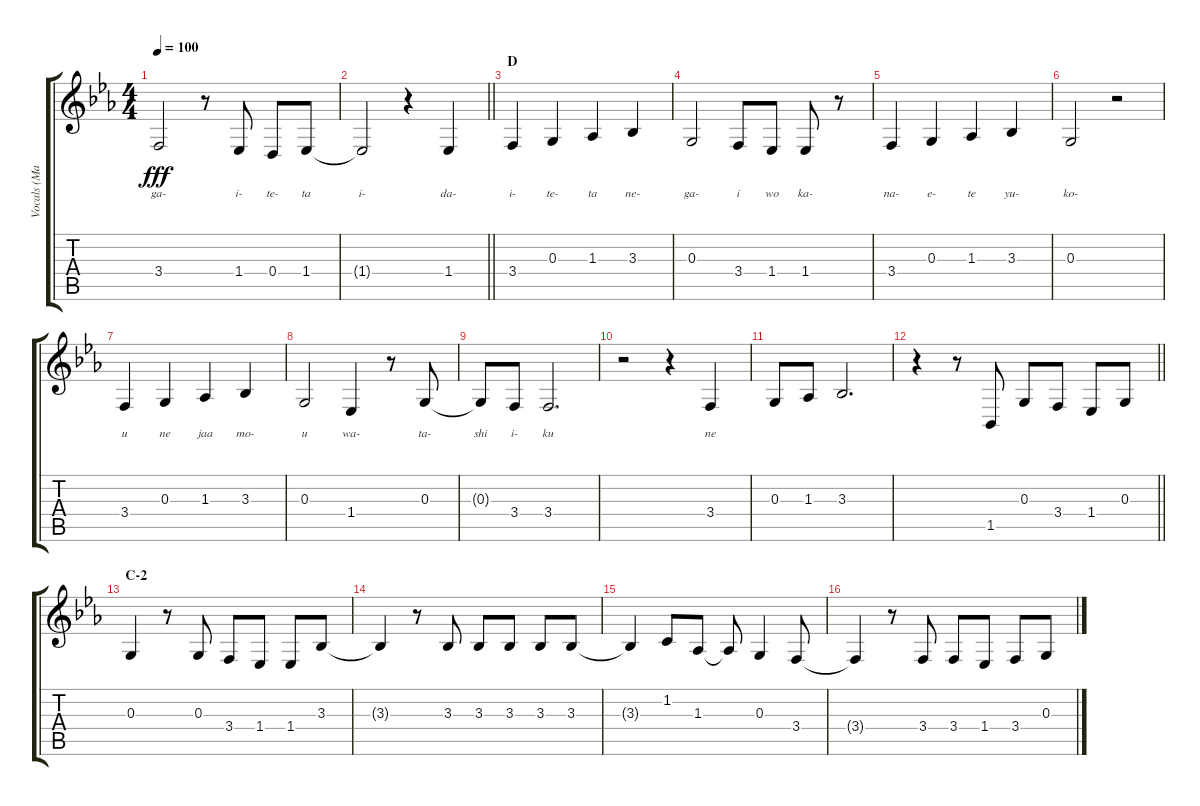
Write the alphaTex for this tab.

\track ("Vocals (Manabe Nodoka)" "Vocals (Ma") {instrument altosax}
\staff {score tabs}
\tuning (E4 B3 G3 D3 A2 E2) {hide}
\ts (4 4)
\tempo 100
\clef g2
\ks eb
3.4.2{lyrics (0 "ga-") lyrics (1 "") lyrics (2 "") lyrics (3 "") lyrics (4 "") dy fff} r.8 1.4.8{lyrics (0 "i-") lyrics (1 "") lyrics (2 "") lyrics (3 "") lyrics (4 "")} 0.4.8{lyrics (0 "te-") lyrics (1 "") lyrics (2 "") lyrics (3 "") lyrics (4 "")} 1.4.8{lyrics (0 "ta") lyrics (1 "") lyrics (2 "") lyrics (3 "") lyrics (4 "")} |
\barLineRight lightlight
1.4{t}.2{lyrics (0 "i-") lyrics (1 "") lyrics (2 "") lyrics (3 "") lyrics (4 "")} r.4 1.4.4{lyrics (0 "da-") lyrics (1 "") lyrics (2 "") lyrics (3 "") lyrics (4 "")} |
\section ("" "D")
3.4.4{lyrics (0 "i-") lyrics (1 "") lyrics (2 "") lyrics (3 "") lyrics (4 "")} 0.3.4{lyrics (0 "te-") lyrics (1 "") lyrics (2 "") lyrics (3 "") lyrics (4 "")} 1.3.4{lyrics (0 "ta") lyrics (1 "") lyrics (2 "") lyrics (3 "") lyrics (4 "")} 3.3.4{lyrics (0 "ne-") lyrics (1 "") lyrics (2 "") lyrics (3 "") lyrics (4 "")} |
0.3.2{lyrics (0 "ga-") lyrics (1 "") lyrics (2 "") lyrics (3 "") lyrics (4 "")} 3.4.8{lyrics (0 "i") lyrics (1 "") lyrics (2 "") lyrics (3 "") lyrics (4 "")} 1.4.8{lyrics (0 "wo") lyrics (1 "") lyrics (2 "") lyrics (3 "") lyrics (4 "")} 1.4.8{lyrics (0 "ka-") lyrics (1 "") lyrics (2 "") lyrics (3 "") lyrics (4 "")} r.8 |
3.4.4{lyrics (0 "na-") lyrics (1 "") lyrics (2 "") lyrics (3 "") lyrics (4 "")} 0.3.4{lyrics (0 "e-") lyrics (1 "") lyrics (2 "") lyrics (3 "") lyrics (4 "")} 1.3.4{lyrics (0 "te") lyrics (1 "") lyrics (2 "") lyrics (3 "") lyrics (4 "")} 3.3.4{lyrics (0 "yu-") lyrics (1 "") lyrics (2 "") lyrics (3 "") lyrics (4 "")} |
0.3.2{lyrics (0 "ko-") lyrics (1 "") lyrics (2 "") lyrics (3 "") lyrics (4 "")} r.2 |
3.4.4{lyrics (0 "u") lyrics (1 "") lyrics (2 "") lyrics (3 "") lyrics (4 "")} 0.3.4{lyrics (0 "ne") lyrics (1 "") lyrics (2 "") lyrics (3 "") lyrics (4 "")} 1.3.4{lyrics (0 "jaa") lyrics (1 "") lyrics (2 "") lyrics (3 "") lyrics (4 "")} 3.3.4{lyrics (0 "mo-") lyrics (1 "") lyrics (2 "") lyrics (3 "") lyrics (4 "")} |
0.3.2{lyrics (0 "u") lyrics (1 "") lyrics (2 "") lyrics (3 "") lyrics (4 "")} 1.4.4{lyrics (0 "wa-") lyrics (1 "") lyrics (2 "") lyrics (3 "") lyrics (4 "")} r.8 0.3.8{lyrics (0 "ta-") lyrics (1 "") lyrics (2 "") lyrics (3 "") lyrics (4 "")} |
0.3{t}.8{lyrics (0 "shi") lyrics (1 "") lyrics (2 "") lyrics (3 "") lyrics (4 "")} 3.4.8{lyrics (0 "i-") lyrics (1 "") lyrics (2 "") lyrics (3 "") lyrics (4 "")} 3.4.2{d lyrics (0 "ku") lyrics (1 "") lyrics (2 "") lyrics (3 "") lyrics (4 "")} |
r.2 r.4 3.4.4{lyrics (0 "ne") lyrics (1 "") lyrics (2 "") lyrics (3 "") lyrics (4 "")} |
0.3.8 1.3.8 3.3.2{d} |
\barLineRight lightlight
r.4 r.8 1.5.8 0.3.8 3.4.8 1.4.8 0.3.8 |
\section ("" "C-2")
0.3.4 r.8 0.3.8 3.4.8 1.4.8 1.4.8 3.3.8 |
3.3{t}.4 r.8 3.3.8 3.3.8 3.3.8 3.3.8 3.3.8 |
3.3{t}.4 1.2.8 1.3.8 1.3{t}.8 0.3.4 3.4.8 |
3.4{t}.4 r.8 3.4.8 3.4.8 1.4.8 3.4.8 0.3.8
